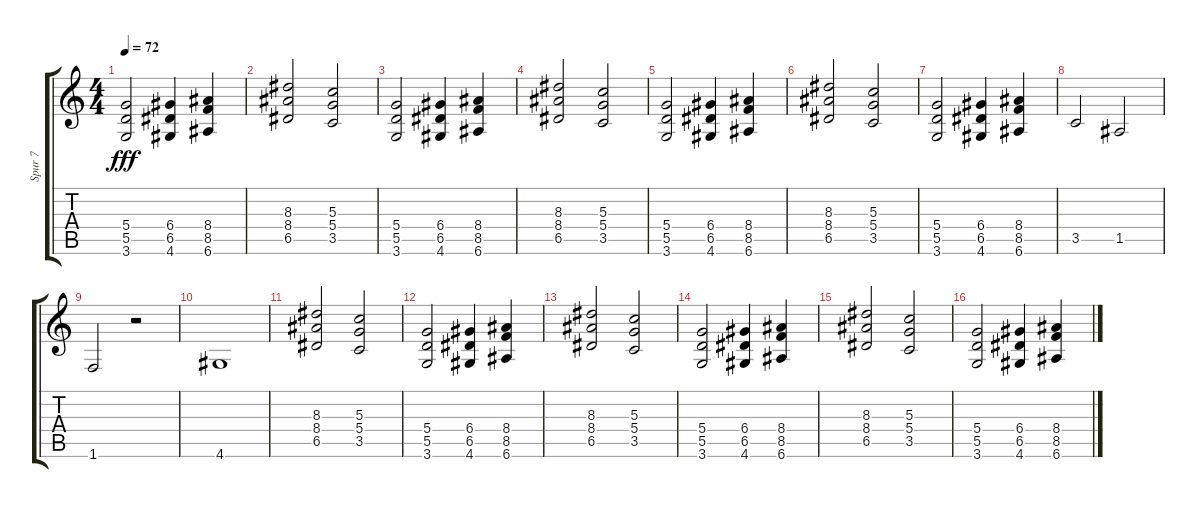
\track ("Spur 7" "Spur 7") {instrument distortionguitar}
\staff {score tabs}
\tuning (E4 B3 G3 D3 A2 E2) {hide}
\ts (4 4)
\tempo 72
\clef g2
\ks c
(5.4 5.5 3.6).2{dy fff} (6.4 6.5 4.6).4 (8.4 8.5 6.6).4 |
(8.3 8.4 6.5).2 (5.3 5.4 3.5).2 |
(5.4 5.5 3.6).2 (6.4 6.5 4.6).4 (8.4 8.5 6.6).4 |
(8.3 8.4 6.5).2 (5.3 5.4 3.5).2 |
(5.4 5.5 3.6).2 (6.4 6.5 4.6).4 (8.4 8.5 6.6).4 |
(8.3 8.4 6.5).2 (5.3 5.4 3.5).2 |
(5.4 5.5 3.6).2 (6.4 6.5 4.6).4 (8.4 8.5 6.6).4 |
3.5.2 1.5.2 |
1.6.2 r.2 |
4.6.1 |
(8.3 8.4 6.5).2 (5.3 5.4 3.5).2 |
(5.4 5.5 3.6).2 (6.4 6.5 4.6).4 (8.4 8.5 6.6).4 |
(8.3 8.4 6.5).2 (5.3 5.4 3.5).2 |
(5.4 5.5 3.6).2 (6.4 6.5 4.6).4 (8.4 8.5 6.6).4 |
(8.3 8.4 6.5).2 (5.3 5.4 3.5).2 |
(5.4 5.5 3.6).2 (6.4 6.5 4.6).4 (8.4 8.5 6.6).4
